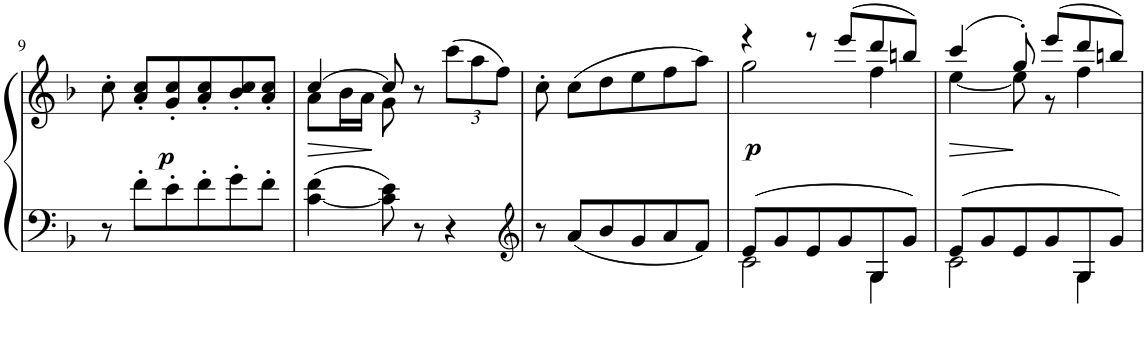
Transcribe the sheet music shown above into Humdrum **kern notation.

**kern	**kern	**dynam
*part1	*part1	*part1
*staff2	*staff1	*staff1/2
*I"Piano	*	*
*I'Pno	*	*
!!LO:PB:g=z
*clefF4	*clefG2	*
*k[b-]	*k[b-]	*
*M3/4	*M3/4	*
=9	=9	=9
!	!	!LO:DY:b
8r	8cc'\	p
8f'\L	8a/' 8cc/'L	.
8e'\	8g/' 8cc/'	.
8f'\	8a/' 8cc/'	.
8g'\	8b-/' 8cc/'	.
8f'\J	8a/' 8cc/'J	.
=10	=10	=10
!	!	!LO:HP:b
*	*^	*
[4c\ 4f\	[4cc/	8a\L	>
.	.	16b-\L	.
.	.	16a\JJ	.
8c\] 8e\	8cc/]	8g\	]
8r	8r	4.ryy	.
*	*Xbrackettup	*	*
4r	(12ccc\L	.	.
.	12aa\	.	.
.	12ff\J)	.	.
*	*v	*v	*
=11	=11	=11
*clefG2	*	*
8r	8cc'\	.
8a/L	(8cc\L	.
8b-/	8dd\	.
8g/	8ee\	.
8a/	8ff\	.
8f/J	8aa\J)	.
=12	=12	=12
*^	*^	*
!	!	!	!	!LO:DY:b
8e/L	2c\	4r	2gg\	p
8g/	.	.	.	.
8e/	.	8r	.	.
8g/	.	(8eee/L	.	.
8G/	4G\	8ddd/	4ff\	.
8g/J	.	8bbn/J)	.	.
=13	=13	=13	=13	=13
!	!	!	!	!LO:HP:b
8e/L	2c\	(4ccc/	[4ee\	>
8g/	.	.	.	.
8e/	.	8gg'/)	8ee\]	]
8g/	.	(8eee/L	8r	.
8G/	4G\	8ddd/	4ff\	.
8g/J	.	8bbn/J)	.	.
*v	*v	*	*	*
*	*v	*v	*
=	=	=
*-	*-	*-
